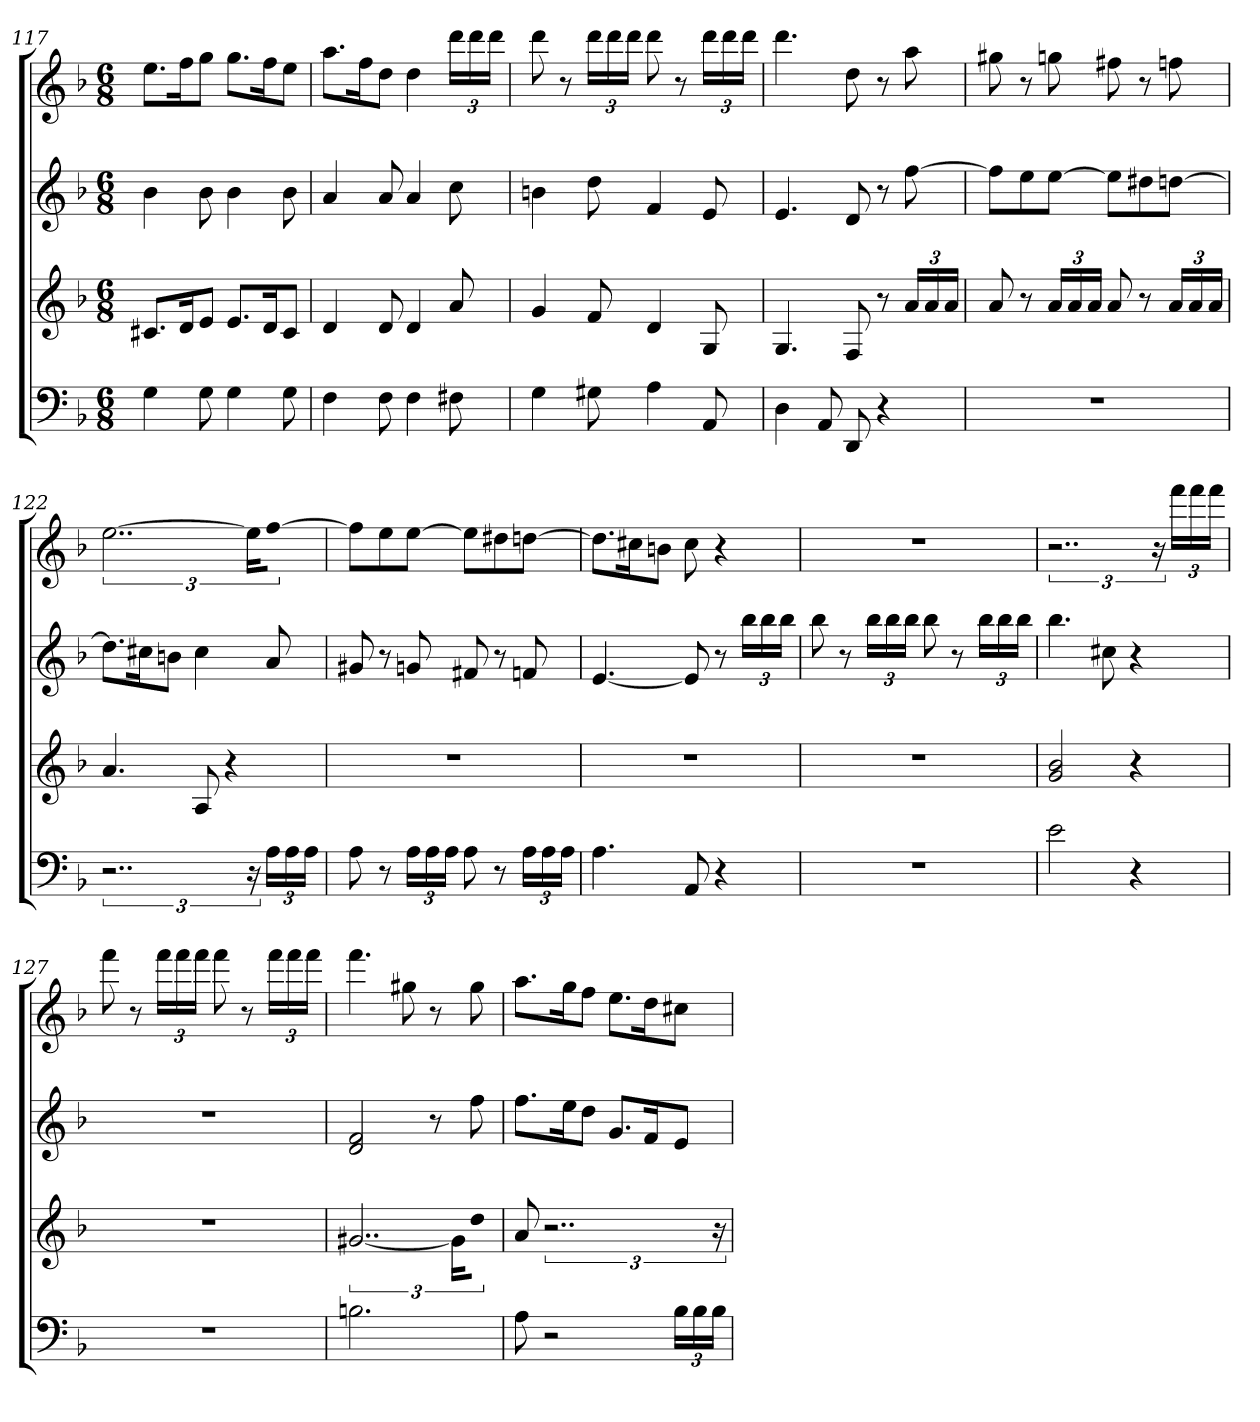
**kern	**kern	**kern	**kern
*part4	*part3	*part2	*part1
*staff4	*staff3	*staff2	*staff1
*k[b-]	*k[b-]	*k[b-]	*k[b-]
*d:	*d:	*d:	*d:
*M6/8	*M6/8	*M6/8	*M6/8
=117	=117	=117	=117
4G	8.c#XL	4b-	8.eeL
.	16dK	.	16ffK
8G	8eJ	8b-	8ggJ
4G	8.eL	4b-	8.ggL
.	16dK	.	16ffK
8G	8c#J	8b-	8eeJ
=118	=118	=118	=118
4F	4d	4a	8.aaL
.	.	.	16ffK
8F	8d	8a	8ddJ
4F	4d	4a	4dd
8F#X	8a	8cc	24dddLL
.	.	.	24ddd
.	.	.	24dddJJ
=119	=119	=119	=119
4G	4g	4bn	8ddd
.	.	.	8r
8G#X	8f	8dd	24dddLL
.	.	.	24ddd
.	.	.	24dddJJ
4A	4d	4f	8ddd
.	.	.	8r
8AA	8G	8e	24dddLL
.	.	.	24ddd
.	.	.	24dddJJ
=120	=120	=120	=120
4D	4.G	4.e	4.ddd
8AA	.	.	.
8DD	8F	8d	8dd
4r	8r	8r	8r
.	24aLL	[8ff	8aa
.	24a	.	.
.	24aJJ	.	.
=121	=121	=121	=121
2.r	8a	8ffL]	8gg#X
.	8r	8ee	8r
.	24aLL	[8eeJ	8ggn
.	24a	.	.
.	24aJJ	.	.
.	8a	8eeL]	8ff#X
.	8r	8dd#X	8r
.	24aLL	[8ddnJ	8ffn
.	24a	.	.
.	24aJJ	.	.
=122	=122	=122	=122
3..r	4.a	8.ddL]	[3..ee
.	.	16cc#XK	.
.	.	8bnJ	.
.	8A	4cc#	.
.	4r	.	.
24r	.	.	24eeKL]
24ALL	.	8a	[8ffJ
24A	.	.	.
24AJJ	.	.	.
=123	=123	=123	=123
8A	2.r	8g#X	8ffL]
8r	.	8r	8ee
24ALL	.	8gn	[8eeJ
24A	.	.	.
24AJJ	.	.	.
8A	.	8f#X	8eeL]
8r	.	8r	8dd#X
24ALL	.	8fn	[8ddnJ
24A	.	.	.
24AJJ	.	.	.
=124	=124	=124	=124
4.A	2.r	[4.e	8.ddL]
.	.	.	16cc#XK
.	.	.	8bnJ
8AA	.	8e]	8cc#
4r	.	8r	4r
.	.	24bb-LL	.
.	.	24bb-	.
.	.	24bb-JJ	.
=125	=125	=125	=125
2.r	2.r	8bb-	2.r
.	.	8r	.
.	.	24bb-LL	.
.	.	24bb-	.
.	.	24bb-JJ	.
.	.	8bb-	.
.	.	8r	.
.	.	24bb-LL	.
.	.	24bb-	.
.	.	24bb-JJ	.
=126	=126	=126	=126
2e	2g 2b-	4.bb-	3..r
.	.	8cc#X	.
4r	4r	4r	.
.	.	.	24r
.	.	.	24fffLL
.	.	.	24fff
.	.	.	24fffJJ
=127	=127	=127	=127
2.r	2.r	2.r	8fff
.	.	.	8r
.	.	.	24fffLL
.	.	.	24fff
.	.	.	24fffJJ
.	.	.	8fff
.	.	.	8r
.	.	.	24fffLL
.	.	.	24fff
.	.	.	24fffJJ
=128	=128	=128	=128
2.Bn	[3..g#X	2d 2f	4.fff
.	.	.	8gg#X
.	.	8r	8r
.	24g#KL]	.	.
.	8ddJ	8ff	8gg#
=129	=129	=129	=129
8A	8a	8.ffL	8.aaL
2r	3..r	.	.
.	.	16eeK	16ggK
.	.	8ddJ	8ffJ
.	.	8.gL	8.eeL
.	.	16fK	16ddK
24B-LL	.	8eJ	8cc#XJ
24B-	.	.	.
24B-JJ	24r	.	.
=	=	=	=
*-	*-	*-	*-
